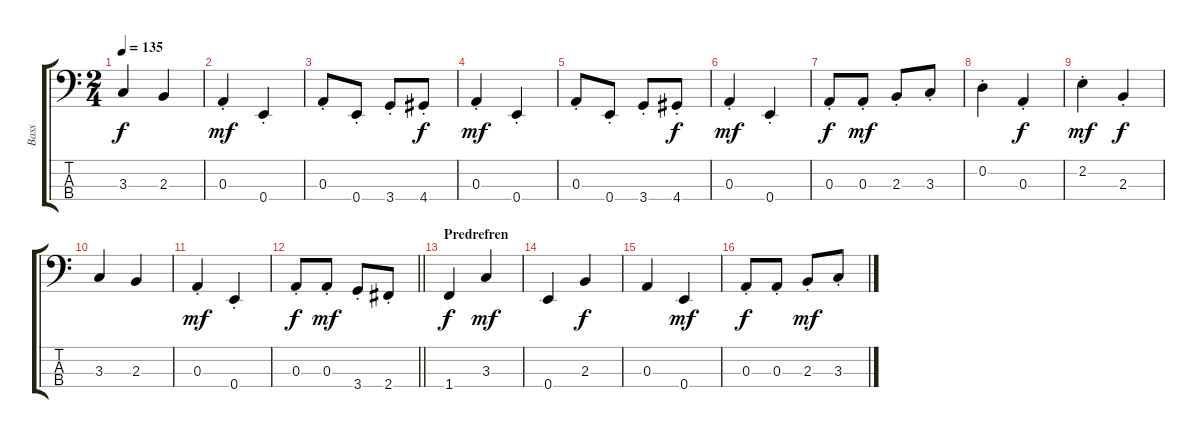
\track ("Bass" "Bass") {instrument electricbassfinger}
\staff {score tabs}
\tuning (G2 D2 A1 E1) {hide}
\ts (2 4)
\tempo 135
\clef f4
\ks c
3.3.4{dy f} 2.3.4 |
0.3{st}.4{dy mf} 0.4{st}.4 |
0.3{st}.8 0.4{st}.8 3.4{st}.8 4.4{st}.8{dy f} |
0.3{st}.4{dy mf} 0.4{st}.4 |
0.3{st}.8 0.4{st}.8 3.4{st}.8 4.4{st}.8{dy f} |
0.3{st}.4{dy mf} 0.4{st}.4 |
0.3{st}.8{dy f} 0.3{st}.8{dy mf} 2.3{st}.8 3.3{st}.8 |
0.2{st}.4 0.3{st}.4{dy f} |
2.2{st}.4{dy mf} 2.3{st}.4{dy f} |
3.3.4 2.3.4 |
0.3{st}.4{dy mf} 0.4{st}.4 |
\barLineRight lightlight
0.3{st}.8{dy f} 0.3{st}.8{dy mf} 3.4{st}.8 2.4{st}.8 |
\section ("" "Predrefren")
1.4.4{dy f} 3.3.4{dy mf} |
0.4.4 2.3.4{dy f} |
0.3.4 0.4.4{dy mf} |
0.3{st}.8{dy f} 0.3{st}.8 2.3{st}.8{dy mf} 3.3{st}.8
